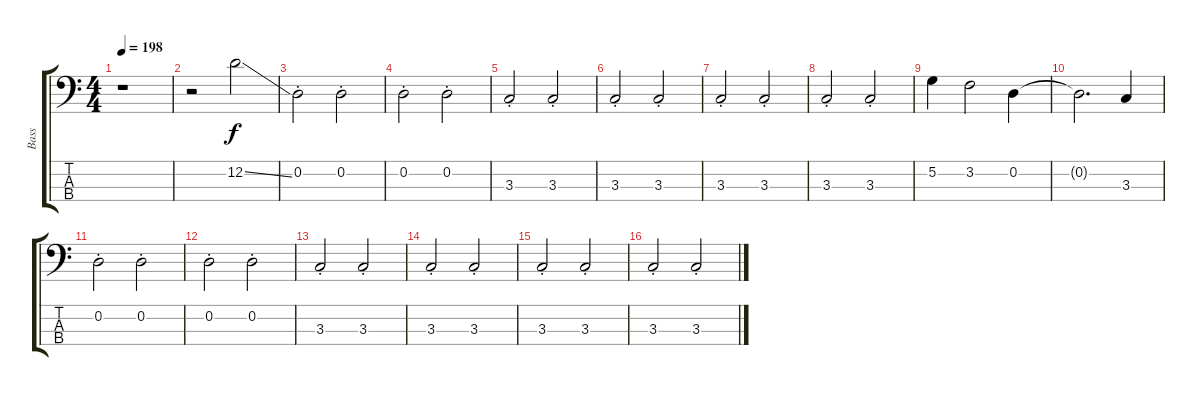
\track ("Bass" "Bass") {instrument electricbassfinger}
\staff {score tabs}
\tuning (G2 D2 A1 E1) {hide}
\ts (4 4)
\tempo 198
\clef f4
\ks c
r.1{dy f} |
r.2 12.2{ss}.2 |
0.2{st}.2 0.2{st}.2 |
0.2{st}.2 0.2{st}.2 |
3.3{st}.2 3.3{st}.2 |
3.3{st}.2 3.3{st}.2 |
3.3{st}.2 3.3{st}.2 |
3.3{st}.2 3.3{st}.2 |
5.2.4 3.2.2 0.2.4 |
0.2{t}.2{d} 3.3.4 |
0.2{st}.2 0.2{st}.2 |
0.2{st}.2 0.2{st}.2 |
3.3{st}.2 3.3{st}.2 |
3.3{st}.2 3.3{st}.2 |
3.3{st}.2 3.3{st}.2 |
3.3{st}.2 3.3{st}.2
